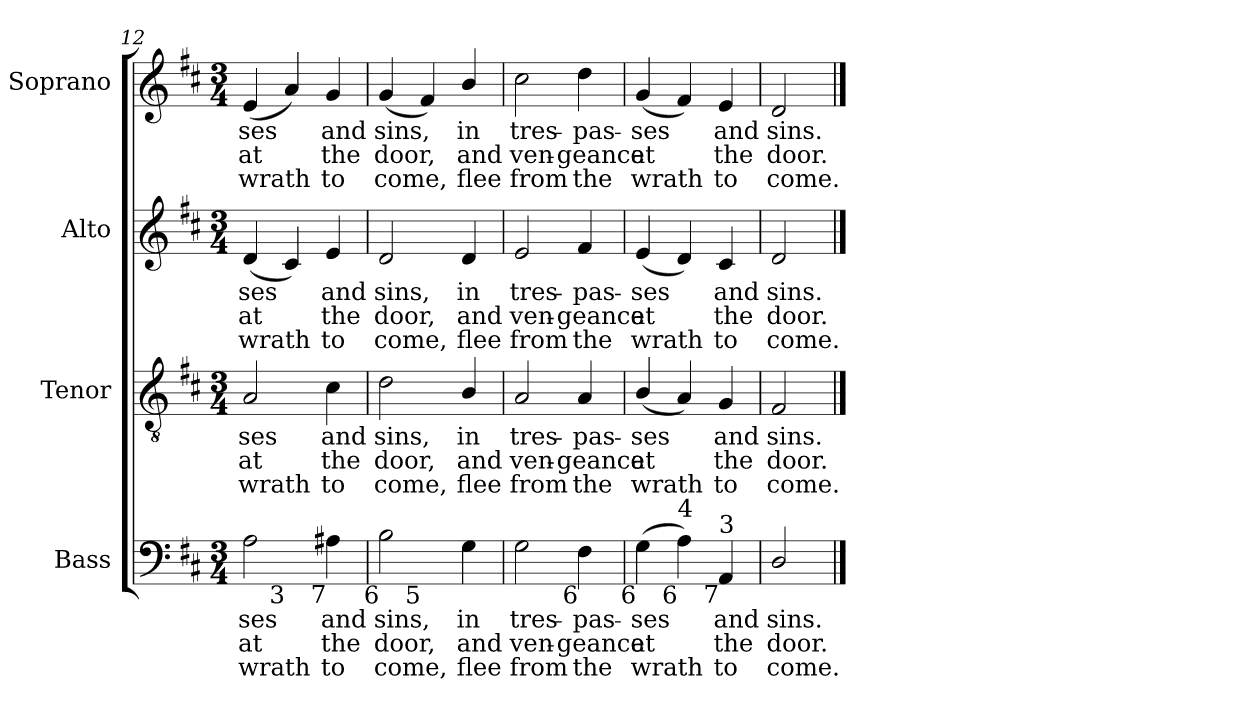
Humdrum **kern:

**kern	**text	**text	**text	**kern	**text	**text	**text	**kern	**text	**text	**text	**kern	**text	**text	**text
*part4	*part4	*part4	*part4	*part3	*part3	*part3	*part3	*part2	*part2	*part2	*part2	*part1	*part1	*part1	*part1
*staff4	*staff4	*staff4	*staff4	*staff3	*staff3	*staff3	*staff3	*staff2	*staff2	*staff2	*staff2	*staff1	*staff1	*staff1	*staff1
*I"Bass	*	*	*	*I"Tenor	*	*	*	*I"Alto	*	*	*	*I"Soprano	*	*	*
*I'B.	*	*	*	*I'T.	*	*	*	*I'A.	*	*	*	*I'S.	*	*	*
*clefF4	*	*	*	*clefGv2	*	*	*	*clefG2	*	*	*	*clefG2	*	*	*
*	*	*	*	*ITrd7c12	*	*	*	*	*	*	*	*	*	*	*
*k[f#c#]	*	*	*	*k[f#c#]	*	*	*	*k[f#c#]	*	*	*	*k[f#c#]	*	*	*
*D:	*	*	*	*D:	*	*	*	*D:	*	*	*	*D:	*	*	*
*M3/4	*	*	*	*M3/4	*	*	*	*M3/4	*	*	*	*M3/4	*	*	*
=12	=12	=12	=12	=12	=12	=12	=12	=12	=12	=12	=12	=12	=12	=12	=12
!	!LO:LY:b:color=#000000	!LO:LY:b:color=#000000	!LO:LY:b:color=#000000	!	!	!	!	!	!	!	!	!	!	!	!
!	!	!	!	!	!LO:LY:b:color=#000000	!LO:LY:b:color=#000000	!LO:LY:b:color=#000000	!	!	!	!	!	!	!	!
!	!	!	!	!	!	!	!	!	!LO:LY:b:color=#000000	!LO:LY:b:color=#000000	!LO:LY:b:color=#000000	!	!	!	!
!LO:TX:b:rj:t=4	!	!	!	!	!	!	!	!	!	!	!	!	!	!	!
!	!	!	!	!	!	!	!	!	!	!	!	!	!LO:LY:b:color=#000000	!LO:LY:b:color=#000000	!LO:LY:b:color=#000000
*^	*	*	*	*	*	*	*	*	*	*	*	*	*	*	*
2Ai\	4ryy	-ses	at	wrath	2AAi/	-ses	at	wrath	(4di/	-ses	at	wrath	(4ei/	-ses	at	wrath
!	!LO:TX:b:rj:t=3	!	!	!	!	!	!	!	!	!	!	!	!	!	!	!
.	2ryy	.	.	.	.	.	.	.	4c#i/)	.	.	.	4ai/)	.	.	.
!	!	!LO:LY:b:color=#000000	!LO:LY:b:color=#000000	!LO:LY:b:color=#000000	!	!	!	!	!	!	!	!	!	!	!	!
!	!	!	!	!	!	!LO:LY:b:color=#000000	!LO:LY:b:color=#000000	!LO:LY:b:color=#000000	!	!	!	!	!	!	!	!
!	!	!	!	!	!	!	!	!	!	!LO:LY:b:color=#000000	!LO:LY:b:color=#000000	!LO:LY:b:color=#000000	!	!	!	!
!LO:TX:b:rj:t=7	!	!	!	!	!	!	!	!	!	!	!	!	!	!	!	!
!	!	!	!	!	!	!	!	!	!	!	!	!	!	!LO:LY:b:color=#000000	!LO:LY:b:color=#000000	!LO:LY:b:color=#000000
4A#Xi\	.	and	the	to	4C#i\	and	the	to	4ei/	and	the	to	4gi/	and	the	to
=13	=13	=13	=13	=13	=13	=13	=13	=13	=13	=13	=13	=13	=13	=13	=13	=13
!	!	!LO:LY:b:color=#000000	!LO:LY:b:color=#000000	!LO:LY:b:color=#000000	!	!	!	!	!	!	!	!	!	!	!	!
!	!	!	!	!	!	!LO:LY:b:color=#000000	!LO:LY:b:color=#000000	!LO:LY:b:color=#000000	!	!	!	!	!	!	!	!
!	!	!	!	!	!	!	!	!	!	!LO:LY:b:color=#000000	!LO:LY:b:color=#000000	!LO:LY:b:color=#000000	!	!	!	!
!LO:TX:b:rj:t=6	!	!	!	!	!	!	!	!	!	!	!	!	!	!	!	!
!	!	!	!	!	!	!	!	!	!	!	!	!	!	!LO:LY:b:color=#000000	!LO:LY:b:color=#000000	!LO:LY:b:color=#000000
2Bi\	4ryy	sins,	door,	come,	2Di\	sins,	door,	come,	2di/	sins,	door,	come,	(4gi/	sins,	door,	come,
!	!LO:TX:b:rj:t=5	!	!	!	!	!	!	!	!	!	!	!	!	!	!	!
.	2ryy	.	.	.	.	.	.	.	.	.	.	.	4f#i/)	.	.	.
!	!	!LO:LY:b:color=#000000	!LO:LY:b:color=#000000	!LO:LY:b:color=#000000	!	!	!	!	!	!	!	!	!	!	!	!
!	!	!	!	!	!	!LO:LY:b:color=#000000	!LO:LY:b:color=#000000	!LO:LY:b:color=#000000	!	!	!	!	!	!	!	!
!	!	!	!	!	!	!	!	!	!	!LO:LY:b:color=#000000	!LO:LY:b:color=#000000	!LO:LY:b:color=#000000	!	!	!	!
!	!	!	!	!	!	!	!	!	!	!	!	!	!	!LO:LY:b:color=#000000	!LO:LY:b:color=#000000	!LO:LY:b:color=#000000
4Gi\	.	in	and	flee	4BBi/	in	and	flee	4di/	in	and	flee	4bi/	in	and	flee
*v	*v	*	*	*	*	*	*	*	*	*	*	*	*	*	*	*
=14	=14	=14	=14	=14	=14	=14	=14	=14	=14	=14	=14	=14	=14	=14	=14
*^	*	*	*	*	*	*	*	*	*	*	*	*	*	*	*
!	!	!LO:LY:b:color=#000000	!LO:LY:b:color=#000000	!LO:LY:b:color=#000000	!	!	!	!	!	!	!	!	!	!	!	!
*v	*v	*	*	*	*	*	*	*	*	*	*	*	*	*	*	*
*^	*	*	*	*	*	*	*	*	*	*	*	*	*	*	*
!	!	!	!	!	!	!LO:LY:b:color=#000000	!LO:LY:b:color=#000000	!LO:LY:b:color=#000000	!	!	!	!	!	!	!	!
*v	*v	*	*	*	*	*	*	*	*	*	*	*	*	*	*	*
*^	*	*	*	*	*	*	*	*	*	*	*	*	*	*	*
!	!	!	!	!	!	!	!	!	!	!LO:LY:b:color=#000000	!LO:LY:b:color=#000000	!LO:LY:b:color=#000000	!	!	!	!
*v	*v	*	*	*	*	*	*	*	*	*	*	*	*	*	*	*
*^	*	*	*	*	*	*	*	*	*	*	*	*	*	*	*
!LO:TX:b:rj:t=4	!	!	!	!	!	!	!	!	!	!	!	!	!	!	!	!
!LO:TX:t=2	!	!	!	!	!	!	!	!	!	!	!	!	!	!	!	!
!	!	!	!	!	!	!	!	!	!	!	!	!	!	!LO:LY:b:color=#000000	!LO:LY:b:color=#000000	!LO:LY:b:color=#000000
*v	*v	*	*	*	*	*	*	*	*	*	*	*	*	*	*	*
2Gi\	tres-	ven-	from	2AAi/	tres-	ven-	from	2ei/	tres-	ven-	from	2cc#i\	tres-	ven-	from
!	!LO:LY:b:color=#000000	!LO:LY:b:color=#000000	!LO:LY:b:color=#000000	!	!	!	!	!	!	!	!	!	!	!	!
!	!	!	!	!	!LO:LY:b:color=#000000	!LO:LY:b:color=#000000	!LO:LY:b:color=#000000	!	!	!	!	!	!	!	!
!	!	!	!	!	!	!	!	!	!LO:LY:b:color=#000000	!LO:LY:b:color=#000000	!LO:LY:b:color=#000000	!	!	!	!
!LO:TX:b:rj:t=6	!	!	!	!	!	!	!	!	!	!	!	!	!	!	!
!	!	!	!	!	!	!	!	!	!	!	!	!	!LO:LY:b:color=#000000	!LO:LY:b:color=#000000	!LO:LY:b:color=#000000
4F#i\	-pas-	-geance	the	4AAi/	-pas-	-geance	the	4f#i/	-pas-	-geance	the	4ddi\	-pas-	-geance	the
=15	=15	=15	=15	=15	=15	=15	=15	=15	=15	=15	=15	=15	=15	=15	=15
!	!LO:LY:b:color=#000000	!LO:LY:b:color=#000000	!LO:LY:b:color=#000000	!	!	!	!	!	!	!	!	!	!	!	!
!	!	!	!	!	!LO:LY:b:color=#000000	!LO:LY:b:color=#000000	!LO:LY:b:color=#000000	!	!	!	!	!	!	!	!
!	!	!	!	!	!	!	!	!	!LO:LY:b:color=#000000	!LO:LY:b:color=#000000	!LO:LY:b:color=#000000	!	!	!	!
!LO:TX:b:rj:t=6	!	!	!	!	!	!	!	!	!	!	!	!	!	!	!
!	!	!	!	!	!	!	!	!	!	!	!	!	!LO:LY:b:color=#000000	!LO:LY:b:color=#000000	!LO:LY:b:color=#000000
(4Gi\	-ses	at	wrath	(4BBi/	-ses	at	wrath	(4ei/	-ses	at	wrath	(4gi/	-ses	at	wrath
!LO:TX:b:rj:t=6	!	!	!	!	!	!	!	!	!	!	!	!	!	!	!
!LO:TX:t=4	!	!	!	!	!	!	!	!	!	!	!	!	!	!	!
4Ai\)	.	.	.	4AAi/)	.	.	.	4di/)	.	.	.	4f#i/)	.	.	.
!	!LO:LY:b:color=#000000	!LO:LY:b:color=#000000	!LO:LY:b:color=#000000	!	!	!	!	!	!	!	!	!	!	!	!
!	!	!	!	!	!LO:LY:b:color=#000000	!LO:LY:b:color=#000000	!LO:LY:b:color=#000000	!	!	!	!	!	!	!	!
!	!	!	!	!	!	!	!	!	!LO:LY:b:color=#000000	!LO:LY:b:color=#000000	!LO:LY:b:color=#000000	!	!	!	!
!LO:TX:b:rj:t=7	!	!	!	!	!	!	!	!	!	!	!	!	!	!	!
!LO:TX:t=3	!	!	!	!	!	!	!	!	!	!	!	!	!	!	!
!	!	!	!	!	!	!	!	!	!	!	!	!	!LO:LY:b:color=#000000	!LO:LY:b:color=#000000	!LO:LY:b:color=#000000
4AAi/	and	the	to	4GGi/	and	the	to	4c#i/	and	the	to	4ei/	and	the	to
=16	=16	=16	=16	=16	=16	=16	=16	=16	=16	=16	=16	=16	=16	=16	=16
!	!LO:LY:b:color=#000000	!LO:LY:b:color=#000000	!LO:LY:b:color=#000000	!	!	!	!	!	!	!	!	!	!	!	!
!	!	!	!	!	!LO:LY:b:color=#000000	!LO:LY:b:color=#000000	!LO:LY:b:color=#000000	!	!	!	!	!	!	!	!
!	!	!	!	!	!	!	!	!	!LO:LY:b:color=#000000	!LO:LY:b:color=#000000	!LO:LY:b:color=#000000	!	!	!	!
!	!	!	!	!	!	!	!	!	!	!	!	!	!LO:LY:b:color=#000000	!LO:LY:b:color=#000000	!LO:LY:b:color=#000000
2Di/	sins.	door.	come.	2FF#i/	sins.	door.	come.	2di/	sins.	door.	come.	2di/	sins.	door.	come.
==	==	==	==	==	==	==	==	==	==	==	==	==	==	==	==
*-	*-	*-	*-	*-	*-	*-	*-	*-	*-	*-	*-	*-	*-	*-	*-
